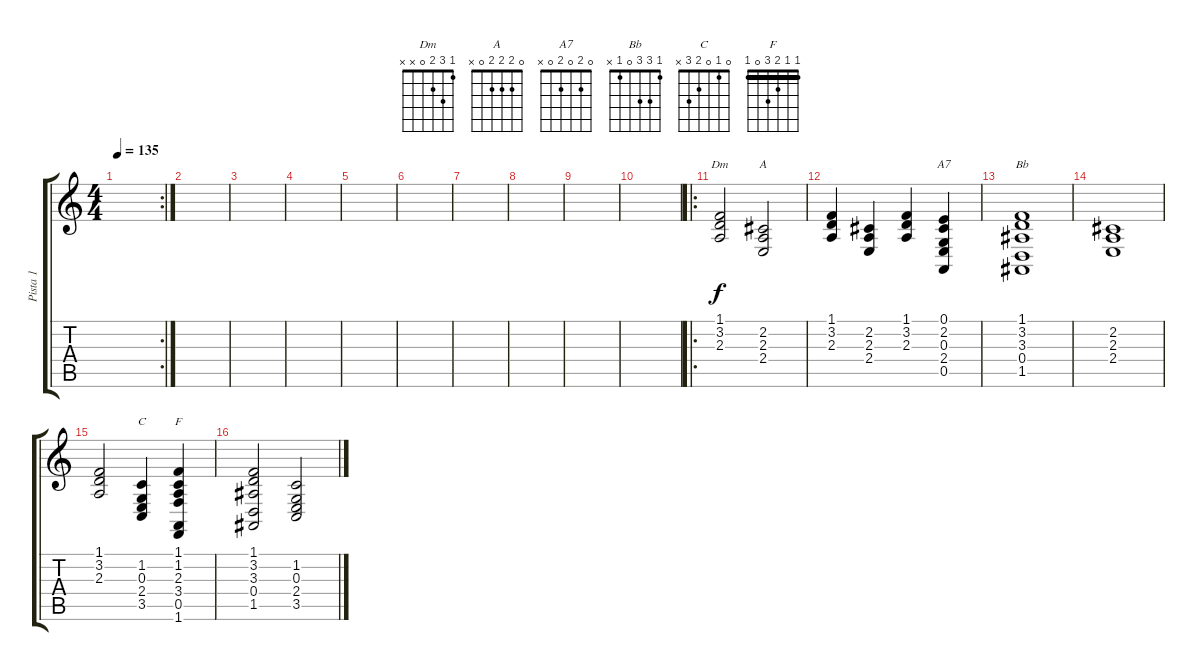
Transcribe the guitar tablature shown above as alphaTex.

\track ("Pista 1" "Pista 1") {instrument synthbrass2}
\staff {score tabs}
\tuning (E4 B3 G3 D3 A2 E2) {hide}
\chord ("Dm" 1 3 2 0 x x)
\chord ("A" 0 2 2 2 0 x)
\chord ("A7" 0 2 0 2 0 x)
\chord ("Bb" 1 3 3 0 1 x)
\chord ("C" 0 1 0 2 3 x)
\chord ("F" 1 1 2 3 0 1) {barre 1}
\rc 2
\ts (4 4)
\tempo 135
\clef g2
\ks c
|
|
|
|
|
|
|
|
|
|
\ro
(1.1 3.2 2.3).2{ch "Dm"} (2.2 2.3 2.4).2{ch "A"} |
(1.1 3.2 2.3).4 (2.2 2.3 2.4).4 (1.1 3.2 2.3).4 (0.1 2.2 0.3 2.4 0.5).4{ch "A7"} |
(1.1 3.2 3.3 0.4 1.5).1{ch "Bb"} |
(2.2 2.3 2.4).1 |
(1.1 3.2 2.3).2 (1.2 0.3 2.4 3.5).4{ch "C"} (1.1 1.2 2.3 3.4 0.5 1.6).4{ch "F"} |
(1.1 3.2 3.3 0.4 1.5).2 (1.2 0.3 2.4 3.5).2
